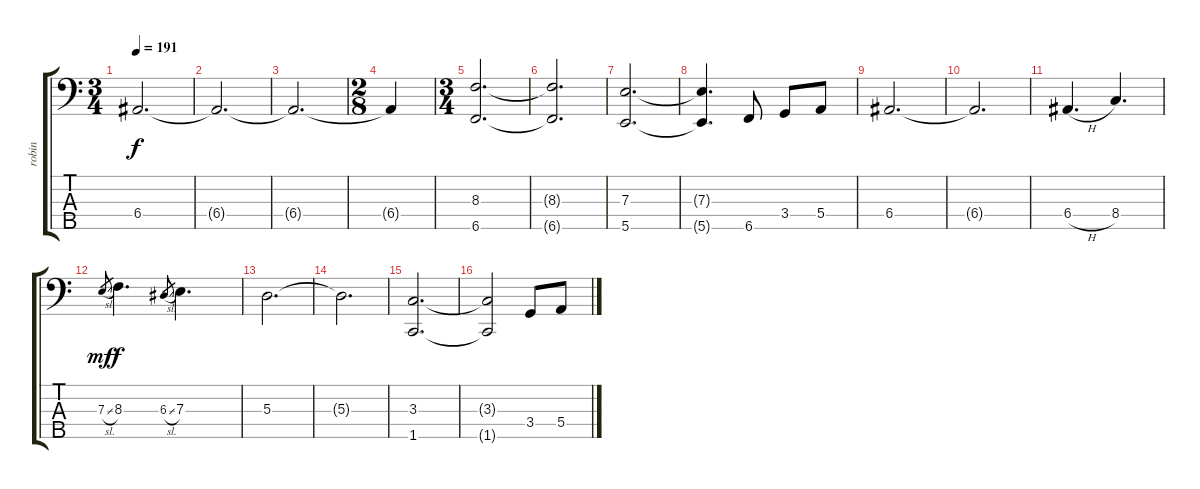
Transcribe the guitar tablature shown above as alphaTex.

\track ("robin" "robin") {instrument fretlessbass}
\staff {score tabs}
\tuning (G2 D2 A1 E1 B0) {hide}
\ts (3 4)
\tempo 191
\clef f4
\ks c
6.4.2{d dy f} |
6.4{t}.2{d} |
6.4{t}.2{d} |
\ts (2 8)
6.4{t}.4 |
\ts (3 4)
(8.3 6.5).2{d} |
(8.3{t} 6.5{t}).2{d} |
(7.3 5.5).2{d} |
(7.3{t} 5.5{t}).4{d} 6.5.8 3.4.8 5.4.8 |
6.4.2{d} |
6.4{t}.2{d} |
6.4{h}.4{d} 8.4.4{d} |
7.3{sl}.8{gr dy mf} 8.3.4{d dy f} 6.3{sl}.8{gr} 7.3.4{d} |
5.3.2{d} |
5.3{t}.2{d} |
(3.3 1.5).2{d} |
(3.3{t} 1.5{t}).2 3.4.8 5.4.8
